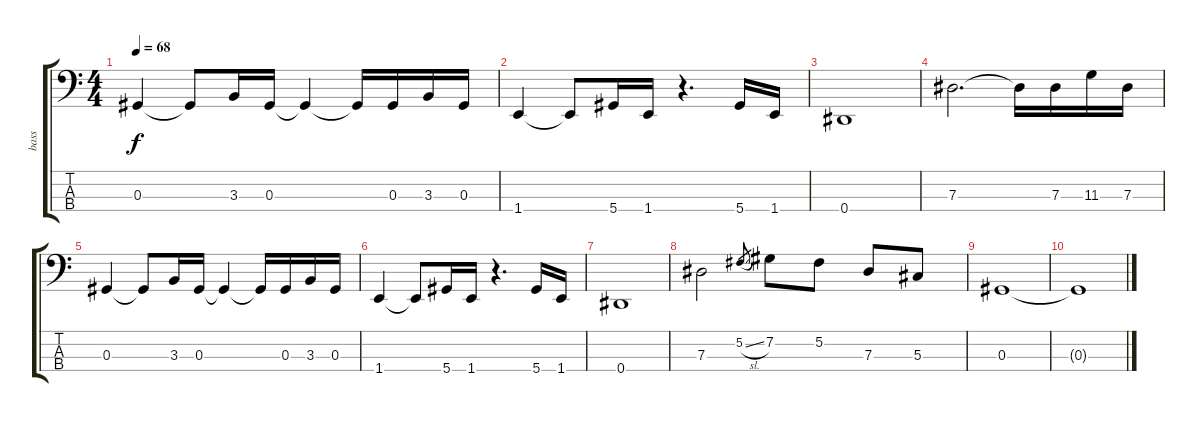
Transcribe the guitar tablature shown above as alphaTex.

\track ("bass" "bass") {instrument electricbassfinger}
\staff {score tabs}
\tuning (Gb2 Db2 Ab1 Eb1) {hide}
\ts (4 4)
\tempo 68
\clef f4
\ks c
0.3.4{dy f} 0.3{t}.8 3.3.16 0.3.16 0.3{t}.4 0.3{t}.16 0.3.16 3.3.16 0.3.16 |
1.4.4 1.4{t}.8 5.4.16 1.4.16 r.4{d} 5.4.16 1.4.16 |
0.4.1 |
7.3.2{d} 7.3{t}.16 7.3.16 11.3.16 7.3.16 |
0.3.4 0.3{t}.8 3.3.16 0.3.16 0.3{t}.4 0.3{t}.16 0.3.16 3.3.16 0.3.16 |
1.4.4 1.4{t}.8 5.4.16 1.4.16 r.4{d} 5.4.16 1.4.16 |
0.4.1 |
7.3.2 5.2{sl}.8{gr} 7.2.8 5.2.8 7.3.8 5.3.8 |
0.3.1 |
0.3{t}.1{volume 0}
